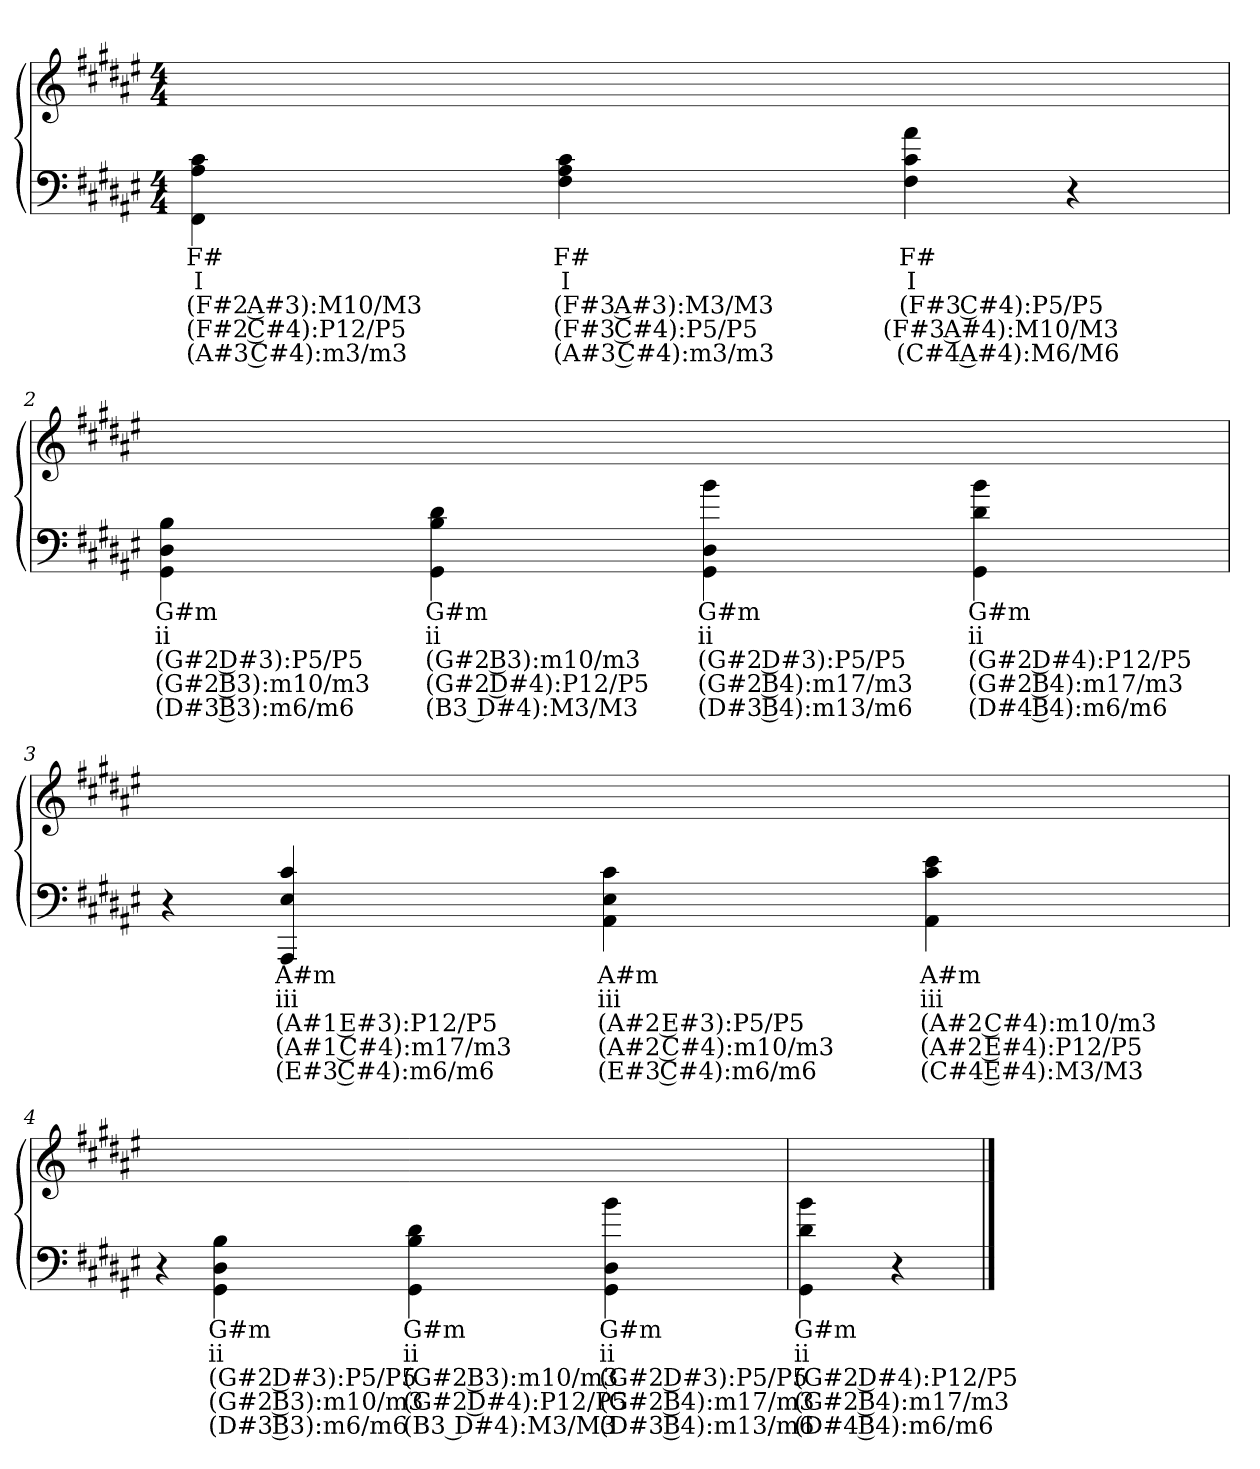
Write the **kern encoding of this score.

**kern	**text	**text	**text	**text	**text	**kern
*part2	*part2	*part2	*part2	*part2	*part2	*part1
*staff2	*staff2	*staff2	*staff2	*staff2	*staff2	*staff1
*clefF4	*	*	*	*	*	*clefG2
*k[f#c#g#d#a#e#]	*	*	*	*	*	*k[f#c#g#d#a#e#]
*F#:	*	*	*	*	*	*F#:
*M4/4	*	*	*	*	*	*M4/4
*MM60	*	*	*	*	*	*MM60
=1	=1	=1	=1	=1	=1	=1
4FF# 4A# 4c#	F#	I	(F#2 A#3):M10/M3	(F#2 C#4):P12/P5	(A#3 C#4):m3/m3	1ryy
4F# 4A# 4c#	F#	I	(F#3 A#3):M3/M3	(F#3 C#4):P5/P5	(A#3 C#4):m3/m3	.
4F# 4c# 4a#	F#	I	(F#3 C#4):P5/P5	(F#3 A#4):M10/M3	(C#4 A#4):M6/M6	.
4r	.	.	.	.	.	.
=2	=2	=2	=2	=2	=2	=2
4GG# 4D# 4B	G#m	ii	(G#2 D#3):P5/P5	(G#2 B3):m10/m3	(D#3 B3):m6/m6	1ryy
4GG# 4B 4d#	G#m	ii	(G#2 B3):m10/m3	(G#2 D#4):P12/P5	(B3 D#4):M3/M3	.
4GG# 4D# 4b	G#m	ii	(G#2 D#3):P5/P5	(G#2 B4):m17/m3	(D#3 B4):m13/m6	.
4GG# 4d# 4b	G#m	ii	(G#2 D#4):P12/P5	(G#2 B4):m17/m3	(D#4 B4):m6/m6	.
=3	=3	=3	=3	=3	=3	=3
4r	.	.	.	.	.	1ryy
4AAA# 4E# 4c#	A#m	iii	(A#1 E#3):P12/P5	(A#1 C#4):m17/m3	(E#3 C#4):m6/m6	.
4AA# 4E# 4c#	A#m	iii	(A#2 E#3):P5/P5	(A#2 C#4):m10/m3	(E#3 C#4):m6/m6	.
4AA# 4c# 4e#	A#m	iii	(A#2 C#4):m10/m3	(A#2 E#4):P12/P5	(C#4 E#4):M3/M3	.
=4	=4	=4	=4	=4	=4	=4
4r	.	.	.	.	.	1ryy
4GG# 4D# 4B	G#m	ii	(G#2 D#3):P5/P5	(G#2 B3):m10/m3	(D#3 B3):m6/m6	.
4GG# 4B 4d#	G#m	ii	(G#2 B3):m10/m3	(G#2 D#4):P12/P5	(B3 D#4):M3/M3	.
4GG# 4D# 4b	G#m	ii	(G#2 D#3):P5/P5	(G#2 B4):m17/m3	(D#3 B4):m13/m6	.
=5	=5	=5	=5	=5	=5	=5
4GG# 4d# 4b	G#m	ii	(G#2 D#4):P12/P5	(G#2 B4):m17/m3	(D#4 B4):m6/m6	2ryy
4r	.	.	.	.	.	.
==	==	==	==	==	==	==
*-	*-	*-	*-	*-	*-	*-
